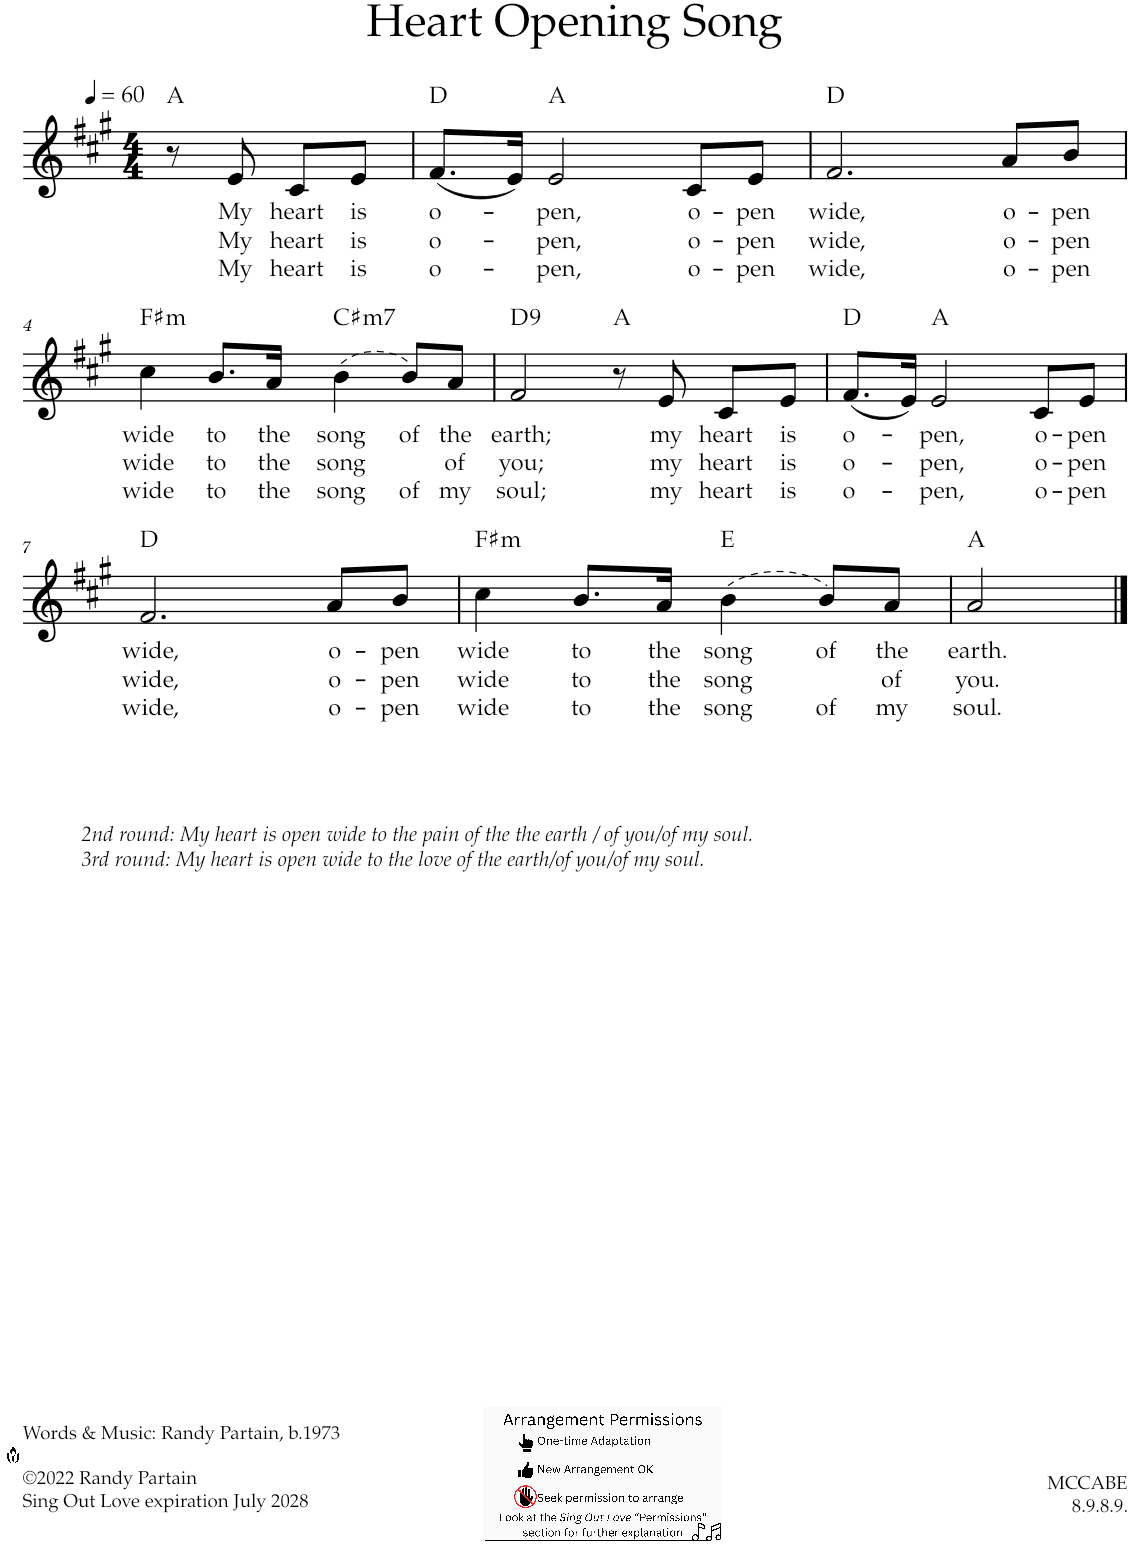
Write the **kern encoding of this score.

**kern	**text	**text	**text	**harte
*part1	*part1	*part1	*part1	*part1
*staff1	*staff1	*staff1	*staff1	*
*I"Violin	*	*	*	*
*I'Vln.	*	*	*	*
*clefG2	*	*	*	*
*k[f#c#g#]	*	*	*	*
*A:	*	*	*	*
*M4/4	*	*	*	*
*MM60	*	*	*	*
=1	=1	=1	=1	=1
8r	.	.	.	A:maj
!	!LO:LY:b	!LO:LY:b	!LO:LY:b	!
8e/	My	My	My	.
!	!LO:LY:b	!LO:LY:b	!LO:LY:b	!
8c#/L	heart	heart	heart	.
!	!LO:LY:b	!LO:LY:b	!LO:LY:b	!
8e/J	is	is	is	.
=2	=2	=2	=2	=2
!	!LO:LY:b	!LO:LY:b	!LO:LY:b	!
(<8.f#/L	o-	o-	o-	D:maj
16e/Jk)	.	.	.	.
!	!LO:LY:b	!LO:LY:b	!LO:LY:b	!
2e/	-pen,	-pen,	-pen,	A:maj
!	!LO:LY:b	!LO:LY:b	!LO:LY:b	!
8c#/L	o-	o-	o-	.
!	!LO:LY:b	!LO:LY:b	!LO:LY:b	!
8e/J	-pen	-pen	-pen	.
=3	=3	=3	=3	=3
!	!LO:LY:b	!LO:LY:b	!LO:LY:b	!
2.f#/	wide,	wide,	wide,	D:maj
!	!LO:LY:b	!LO:LY:b	!LO:LY:b	!
8a/L	o-	o-	o-	.
!	!LO:LY:b	!LO:LY:b	!LO:LY:b	!
8b/J	-pen	-pen	-pen	.
!!LO:LB:g=z
=4	=4	=4	=4	=4
!	!LO:LY:b	!LO:LY:b	!LO:LY:b	!LO:H:kt=m
4cc#\	wide	wide	wide	F#:min
!	!LO:LY:b	!LO:LY:b	!LO:LY:b	!
8.b/L	to	to	to	.
!	!LO:LY:b	!LO:LY:b	!LO:LY:b	!
16a/Jk	the	the	the	.
!	!LO:LY:b	!LO:LY:b	!LO:LY:b	!LO:H:kt=m7
(>4b\	song	song	song	C#:min7
!	!LO:LY:b	!	!LO:LY:b	!
8b/L)	of	.	of	.
!	!LO:LY:b	!LO:LY:b	!LO:LY:b	!
8a/J	the	of	my	.
=5	=5	=5	=5	=5
!	!LO:LY:b	!LO:LY:b	!LO:LY:b	!LO:H:kt=9
2f#/	earth;	you;	soul;	D:9
8r	.	.	.	A:maj
!	!LO:LY:b	!LO:LY:b	!LO:LY:b	!
8e/	my	my	my	.
!	!LO:LY:b	!LO:LY:b	!LO:LY:b	!
8c#/L	heart	heart	heart	.
!	!LO:LY:b	!LO:LY:b	!LO:LY:b	!
8e/J	is	is	is	.
=6	=6	=6	=6	=6
!	!LO:LY:b	!LO:LY:b	!LO:LY:b	!
(<8.f#/L	o-	o-	o-	D:maj
16e/Jk)	.	.	.	.
!	!LO:LY:b	!LO:LY:b	!LO:LY:b	!
2e/	-pen,	-pen,	-pen,	A:maj
!	!LO:LY:b	!LO:LY:b	!LO:LY:b	!
8c#/L	o-	o-	o-	.
!	!LO:LY:b	!LO:LY:b	!LO:LY:b	!
8e/J	-pen	-pen	-pen	.
!!LO:LB:g=z
=7	=7	=7	=7	=7
!	!LO:LY:b	!LO:LY:b	!LO:LY:b	!
2.f#/	wide,	wide,	wide,	D:maj
!	!LO:LY:b	!LO:LY:b	!LO:LY:b	!
8a/L	o-	o-	o-	.
!	!LO:LY:b	!LO:LY:b	!LO:LY:b	!
8b/J	-pen	-pen	-pen	.
=8	=8	=8	=8	=8
!	!LO:LY:b	!LO:LY:b	!LO:LY:b	!LO:H:kt=m
4cc#\	wide	wide	wide	F#:min
!	!LO:LY:b	!LO:LY:b	!LO:LY:b	!
8.b/L	to	to	to	.
!	!LO:LY:b	!LO:LY:b	!LO:LY:b	!
16a/Jk	the	the	the	.
!	!LO:LY:b	!LO:LY:b	!LO:LY:b	!
(>4b\	song	song	song	E:maj
!	!LO:LY:b	!	!LO:LY:b	!
8b/L)	of	.	of	.
!	!LO:LY:b	!LO:LY:b	!LO:LY:b	!
8a/J	the	of	my	.
=9	=9	=9	=9	=9
!	!LO:LY:b	!LO:LY:b	!LO:LY:b	!
2a/	earth.	you.	soul.	A:maj
==	==	==	==	==
*-	*-	*-	*-	*-
